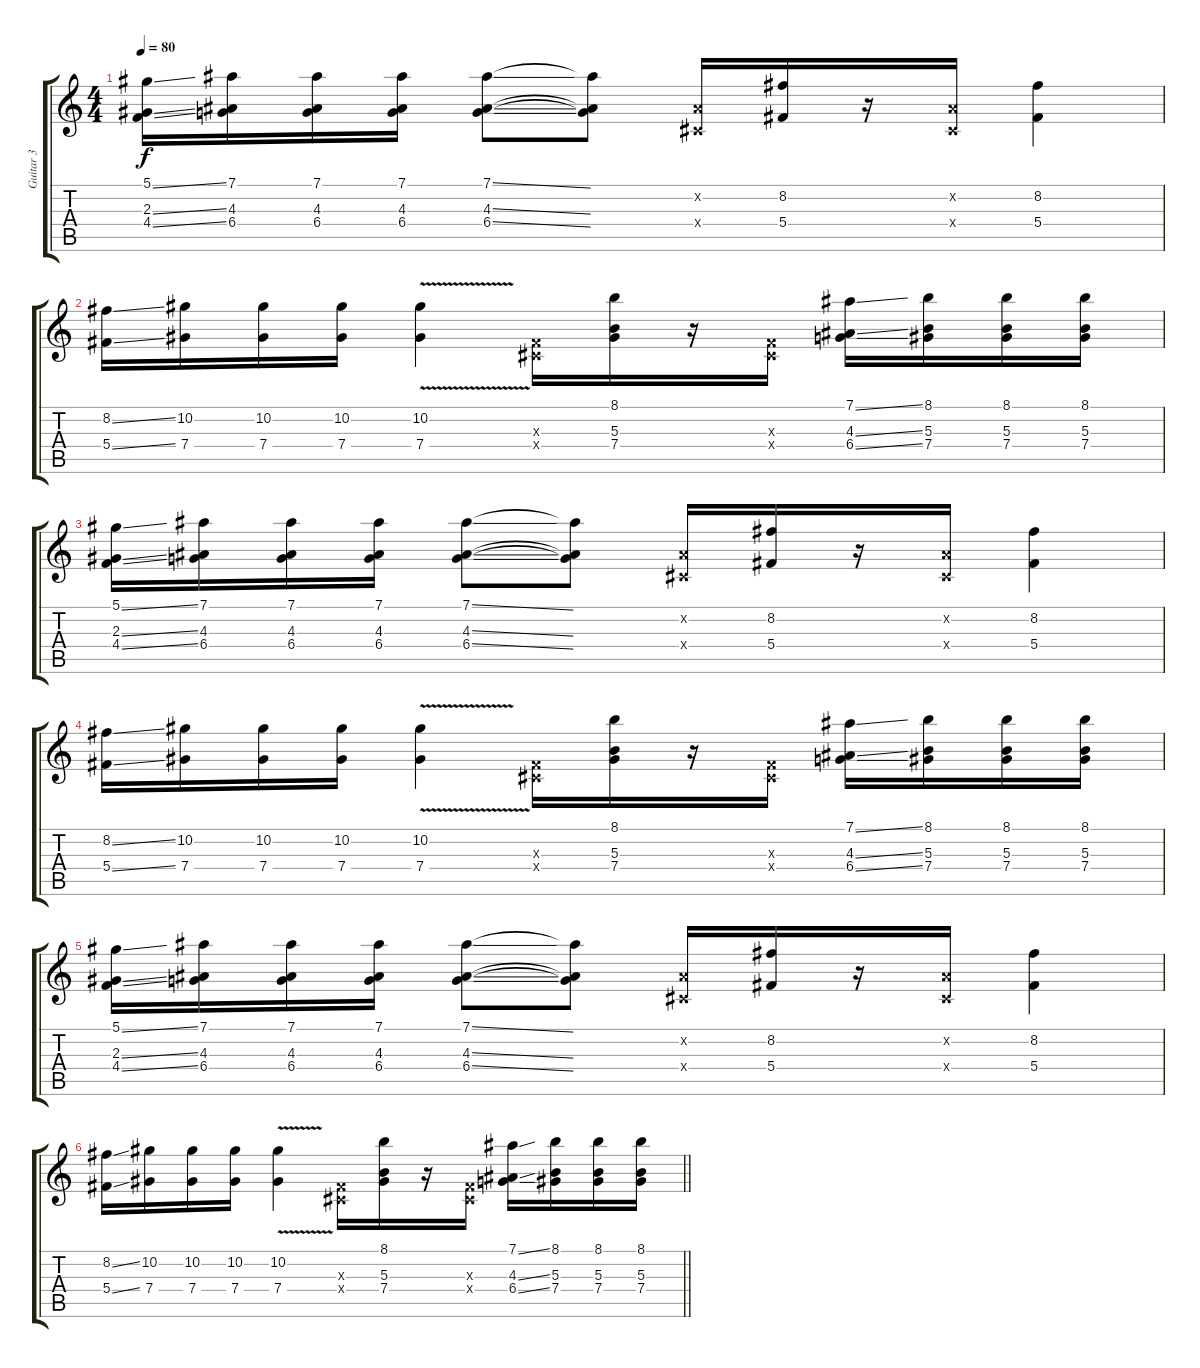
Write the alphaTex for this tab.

\track ("Guitar 3" "Guitar 3") {instrument overdrivenguitar}
\staff {score tabs}
\tuning (Eb4 Bb3 Gb3 Db3 Ab2 Eb2) {hide}
\ts (4 4)
\tempo 80
\clef g2
\ks c
(5.1{ss} 2.3{ss} 4.4{ss}).16{dy f} (7.1 4.3 6.4).16 (7.1 4.3 6.4).16 (7.1 4.3 6.4).16 (7.1{ss} 4.3{ss} 6.4{ss}).8 (7.1{t} 4.3{t} 6.4{t}).8 (0.2{x} 0.4{x}).16 (8.2 5.4).16 r.16 (0.2{x} 0.4{x}).16 (8.2 5.4).4 |
(8.2{ss} 5.4{ss}).16 (10.2 7.4).16 (10.2 7.4).16 (10.2 7.4).16 (10.2{v} 7.4{v}).4 (0.3{x} 0.4{x}).16 (8.1 5.3 7.4).16 r.16 (0.3{x} 0.4{x}).16 (7.1{ss} 4.3{ss} 6.4{ss}).16 (8.1 5.3 7.4).16 (8.1 5.3 7.4).16 (8.1 5.3 7.4).16 |
(5.1{ss} 2.3{ss} 4.4{ss}).16 (7.1 4.3 6.4).16 (7.1 4.3 6.4).16 (7.1 4.3 6.4).16 (7.1{ss} 4.3{ss} 6.4{ss}).8 (7.1{t} 4.3{t} 6.4{t}).8 (0.2{x} 0.4{x}).16 (8.2 5.4).16 r.16 (0.2{x} 0.4{x}).16 (8.2 5.4).4 |
(8.2{ss} 5.4{ss}).16 (10.2 7.4).16 (10.2 7.4).16 (10.2 7.4).16 (10.2{v} 7.4{v}).4 (0.3{x} 0.4{x}).16 (8.1 5.3 7.4).16 r.16 (0.3{x} 0.4{x}).16 (7.1{ss} 4.3{ss} 6.4{ss}).16 (8.1 5.3 7.4).16 (8.1 5.3 7.4).16 (8.1 5.3 7.4).16 |
(5.1{ss} 2.3{ss} 4.4{ss}).16 (7.1 4.3 6.4).16 (7.1 4.3 6.4).16 (7.1 4.3 6.4).16 (7.1{ss} 4.3{ss} 6.4{ss}).8 (7.1{t} 4.3{t} 6.4{t}).8 (0.2{x} 0.4{x}).16 (8.2 5.4).16 r.16 (0.2{x} 0.4{x}).16 (8.2 5.4).4 |
\barLineRight lightlight
(8.2{ss} 5.4{ss}).16 (10.2 7.4).16 (10.2 7.4).16 (10.2 7.4).16 (10.2{v} 7.4{v}).4 (0.3{x} 0.4{x}).16 (8.1 5.3 7.4).16 r.16 (0.3{x} 0.4{x}).16 (7.1{ss} 4.3{ss} 6.4{ss}).16 (8.1 5.3 7.4).16 (8.1 5.3 7.4).16 (8.1 5.3 7.4).16
